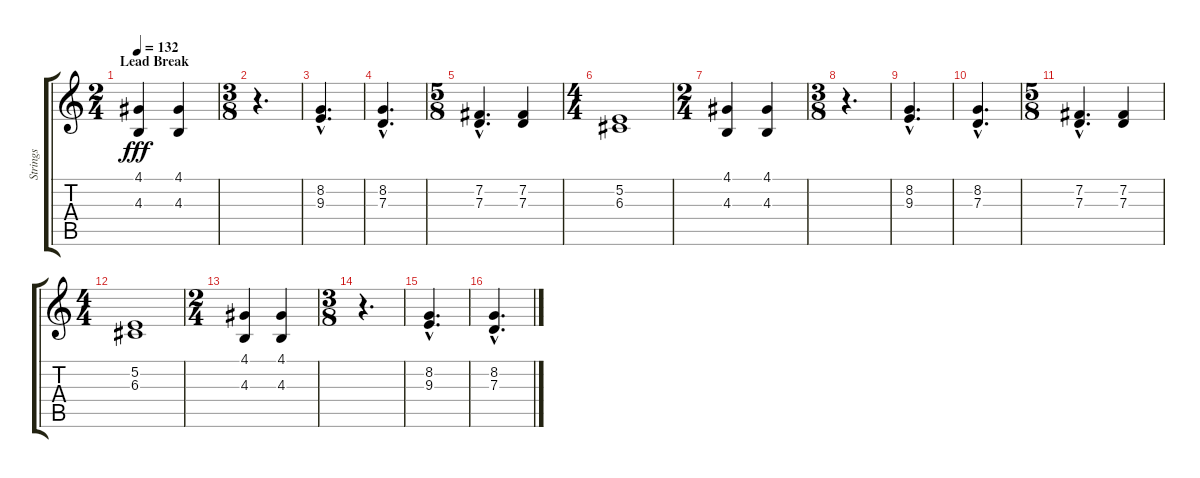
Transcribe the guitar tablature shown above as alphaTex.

\track ("Strings" "Strings") {instrument synthstrings1}
\staff {score tabs}
\tuning (E4 B3 G3 D3 A2 E2) {hide}
\ts (2 4)
\section ("" "Lead Break")
\tempo 132
\clef g2
\ks c
(4.1 4.3).4{dy fff} (4.1 4.3).4 |
\ts (3 8)
r.4{d} |
(8.2{hac} 9.3{hac}).4{d} |
(8.2{hac} 7.3{hac}).4{d} |
\ts (5 8)
(7.2{hac} 7.3{hac}).4{d} (7.2 7.3).4 |
\ts (4 4)
(5.2 6.3).1 |
\ts (2 4)
(4.1 4.3).4 (4.1 4.3).4 |
\ts (3 8)
r.4{d} |
(8.2{hac} 9.3{hac}).4{d} |
(8.2{hac} 7.3{hac}).4{d} |
\ts (5 8)
(7.2{hac} 7.3{hac}).4{d} (7.2 7.3).4 |
\ts (4 4)
(5.2 6.3).1 |
\ts (2 4)
(4.1 4.3).4 (4.1 4.3).4 |
\ts (3 8)
r.4{d} |
(8.2{hac} 9.3{hac}).4{d} |
(8.2{hac} 7.3{hac}).4{d}
